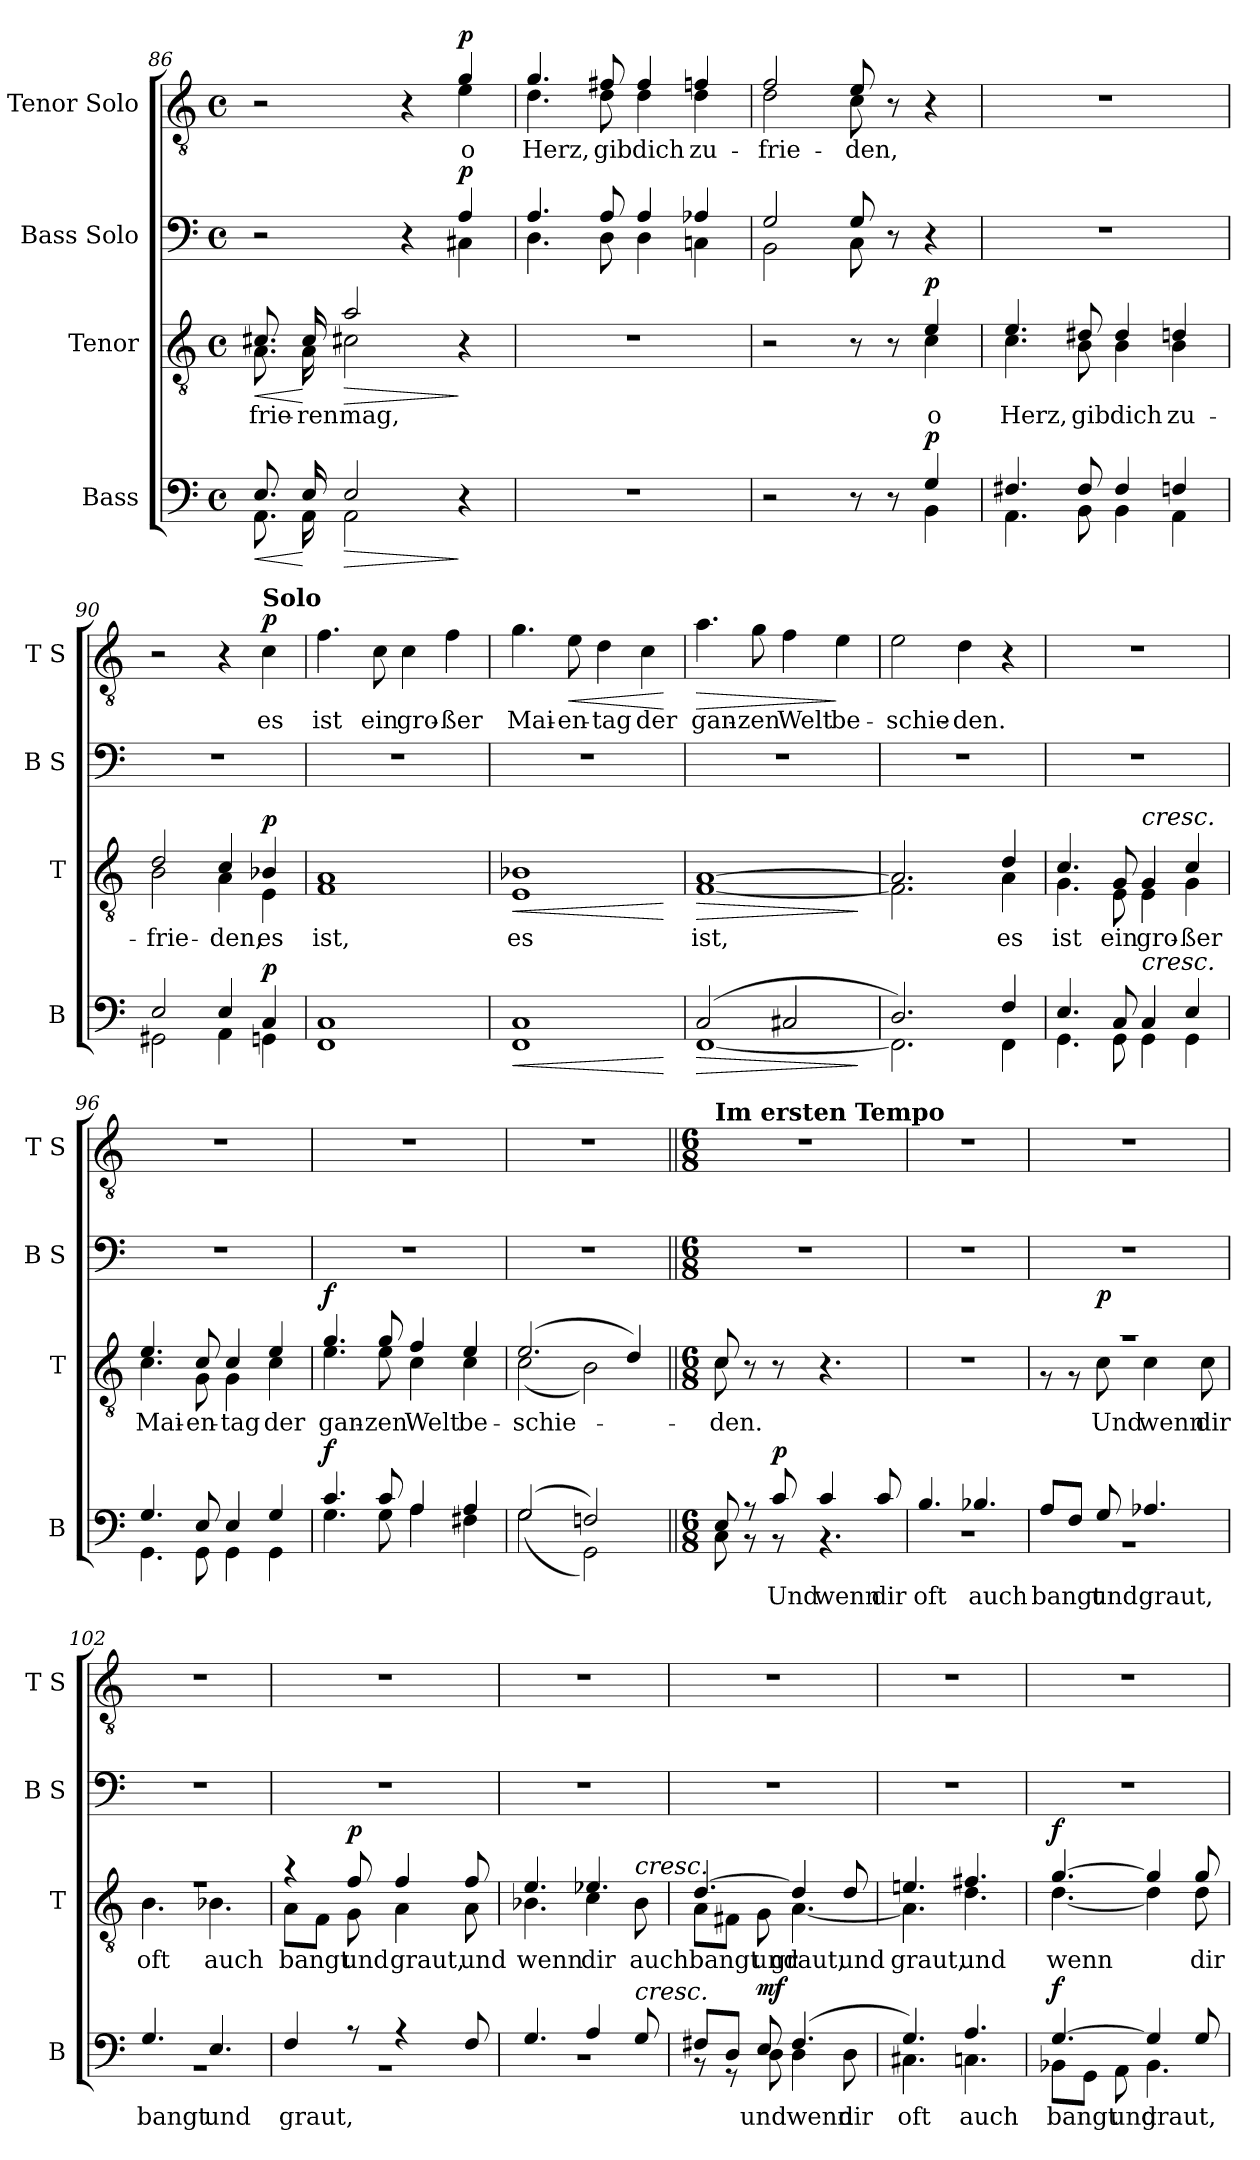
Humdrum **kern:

**kern	**text	**dynam	**kern	**text	**dynam	**kern	**dynam	**kern	**text	**dynam
*part4	*part4	*part4	*part3	*part3	*part3	*part2	*part2	*part1	*part1	*part1
*staff4	*staff4	*staff4	*staff3	*staff3	*staff3	*staff2	*staff2	*staff1	*staff1	*staff1
*I"Bass	*	*	*I"Tenor	*	*	*I"Bass Solo	*	*I"Tenor Solo	*	*
*I'B	*	*	*I'T	*	*	*I'B S	*	*I'T S	*	*
*clefF4	*	*	*clefGv2	*	*	*clefF4	*	*clefGv2	*	*
*k[]	*	*	*k[]	*	*	*k[]	*	*k[]	*	*
*M4/4	*	*	*M4/4	*	*	*M4/4	*	*M4/4	*	*
*met(c)	*	*	*met(c)	*	*	*met(c)	*	*met(c)	*	*
=86	=86	=86	=86	=86	=86	=86	=86	=86	=86	=86
!	!	!LO:HP:b	!	!	!LO:HP:b	!	!	!	!	!
*^	*	*	*^	*	*	*^	*	*^	*	*
8.E/	8.AA\	.	<	8.c#X/	8.A\	frie-	<	2r	2ryy	.	2r	2ryy	.	.
16E/	16AA\	.	[	16c#/	16A\	-ren	[	.	.	.	.	.	.	.
!	!	!	!LO:HP:b	!	!	!	!LO:HP:b	!	!	!	!	!	!	!
2E/	2AA\	.	>	2a/	2c#X\	mag,	>	.	.	.	.	.	.	.
.	.	.	.	.	.	.	.	4r	4ryy	.	4r	4ryy	.	.
!	!	!	!	!	!	!	!	!	!	!LO:DY:a	!	!	!	!LO:DY:a
4r	4ryy	.	]	4r	4ryy	.	]	4A/	4C#X\	p	4g/	4e\	o	p
*v	*v	*	*	*	*	*	*	*	*	*	*	*	*	*
*	*	*	*v	*v	*	*	*	*	*	*	*	*	*
=87	=87	=87	=87	=87	=87	=87	=87	=87	=87	=87	=87	=87
1r	.	.	1r	.	.	4.A/	4.D\	.	4.g/	4.d\	Herz,	.
.	.	.	.	.	.	8A/	8D\	.	8f#X/	8d\	gib	.
.	.	.	.	.	.	4A/	4D\	.	4f#/	4d\	dich	.
.	.	.	.	.	.	4A-X/	4Cn\	.	4fn/	4d\	zu-	.
=88	=88	=88	=88	=88	=88	=88	=88	=88	=88	=88	=88	=88
*^	*	*	*^	*	*	*	*	*	*	*	*	*
2r	2ryy	.	.	2r	2ryy	.	.	2G/	2BB\	.	2f/	2d\	-frie-	.
8r	8ryy	.	.	8r	8ryy	.	.	8G/	8C\	.	8e/	8c\	-den,	.
8r	8ryy	.	.	8r	8ryy	.	.	8r	8ryy	.	8r	8ryy	.	.
!	!	!	!LO:DY:a	!	!	!	!LO:DY:a	!	!	!	!	!	!	!
4G/	4BB\	.	p	4e/	4c\	o	p	4r	4ryy	.	4r	4ryy	.	.
*	*	*	*	*	*	*	*	*v	*v	*	*	*	*	*
*	*	*	*	*	*	*	*	*	*	*v	*v	*	*
=89	=89	=89	=89	=89	=89	=89	=89	=89	=89	=89	=89	=89
4.F#X/	4.AA\	.	.	4.e/	4.c\	Herz,	.	1r	.	1r	.	.
8F#/	8BB\	.	.	8d#X/	8B\	gib	.	.	.	.	.	.
4F#/	4BB\	.	.	4d#/	4B\	dich	.	.	.	.	.	.
4Fn/	4AA\	.	.	4dn/	4B\	zu-	.	.	.	.	.	.
!!LO:PB:g=z
=90	=90	=90	=90	=90	=90	=90	=90	=90	=90	=90	=90	=90
2E/	2GG#X\	.	.	2d/	2B\	-frie-	.	1r	.	2r	.	.
4E/	4AA\	.	.	4c/	4A\	-den,	.	.	.	4r	.	.
!	!	!	!	!	!	!	!	!	!	!LO:TX:a:B:t=Solo	!	!
!	!	!	!LO:DY:a	!	!	!	!LO:DY:a	!	!	!	!	!LO:DY:a
4C/	4GGn\	.	p	4B-X/	4E\	es	p	.	.	4c\	es	p
=91	=91	=91	=91	=91	=91	=91	=91	=91	=91	=91	=91	=91
1C	1FF	.	.	1A	1F	ist,	.	1r	.	4.f\	ist	.
.	.	.	.	.	.	.	.	.	.	8c\	ein	.
.	.	.	.	.	.	.	.	.	.	4c\	gro-	.
.	.	.	.	.	.	.	.	.	.	4f\	-ßer	.
=92	=92	=92	=92	=92	=92	=92	=92	=92	=92	=92	=92	=92
!	!	!	!LO:HP:b	!	!	!	!LO:HP:b	!	!	!	!	!
1C	1FF	.	<	1B-X	1E	es	<	1r	.	4.g\	Mai-	.
!	!	!	!	!	!	!	!	!	!	!	!	!LO:HP:b
.	.	.	.	.	.	.	.	.	.	8e\	-en-	<
.	.	.	.	.	.	.	.	.	.	4d\	-tag	.
.	.	.	.	.	.	.	.	.	.	4c\	der	.
*v	*v	*	*	*	*	*	*	*	*	*	*	*
*	*	*	*v	*v	*	*	*	*	*	*	*
.	.	[	.	.	[	.	.	.	.	[
=93	=93	=93	=93	=93	=93	=93	=93	=93	=93	=93
!	!	!LO:HP:b	!	!	!LO:HP:b	!	!	!	!	!LO:HP:b
*^	*	*	*^	*	*	*	*	*	*	*
(2C/	[1FF	.	>	[1A	[1F	ist,	>	1r	.	4.a\	gan-	>
.	.	.	.	.	.	.	.	.	.	8g\	-zen	.
2C#X/	.	.	.	.	.	.	.	.	.	4f\	Welt	.
.	.	.	.	.	.	.	.	.	.	4e\	be-	]
*v	*v	*	*	*	*	*	*	*	*	*	*	*
*	*	*	*v	*v	*	*	*	*	*	*	*
.	.	]	.	.	]	.	.	.	.	.
=94	=94	=94	=94	=94	=94	=94	=94	=94	=94	=94
*^	*	*	*^	*	*	*	*	*	*	*
2.D/)	2.FF\]	.	.	2.A/]	2.F\]	.	.	1r	.	2e\	-schie-	.
.	.	.	.	.	.	.	.	.	.	4d\	-den.	.
4F/	4FF\	.	.	4d/	4A\	es	.	.	.	4r	.	.
!!LO:LB:g=z
=95	=95	=95	=95	=95	=95	=95	=95	=95	=95	=95	=95	=95
4.E/	4.GG\	.	.	4.c/	4.G\	ist	.	1r	.	1r	.	.
8C/	8GG\	.	.	8G/	8E\	ein	.	.	.	.	.	.
!	!	!	!	!LO:TX:a:i:t=cresc.	!	!	!	!	!	!	!	!
!LO:TX:a:i:t=cresc.	!	!	!	!	!	!	!	!	!	!	!	!
4C/	4GG\	.	.	4G/	4E\	gro-	.	.	.	.	.	.
4E/	4GG\	.	.	4c/	4G\	-ßer	.	.	.	.	.	.
=96	=96	=96	=96	=96	=96	=96	=96	=96	=96	=96	=96	=96
4.G/	4.GG\	.	.	4.e/	4.c\	Mai-	.	1r	.	1r	.	.
8E/	8GG\	.	.	8c/	8G\	-en-	.	.	.	.	.	.
4E/	4GG\	.	.	4c/	4G\	-tag	.	.	.	.	.	.
4G/	4GG\	.	.	4e/	4c\	der	.	.	.	.	.	.
=97	=97	=97	=97	=97	=97	=97	=97	=97	=97	=97	=97	=97
!	!	!	!LO:DY:a	!	!	!	!LO:DY:a	!	!	!	!	!
4.c/	4.G\	.	f	4.g/	4.e\	gan-	f	1r	.	1r	.	.
8c/	8G\	.	.	8g/	8e\	-zen	.	.	.	.	.	.
4A/	4A\	.	.	4f/	4c\	Welt	.	.	.	.	.	.
4A/	4F#X\	.	.	4e/	4c\	be-	.	.	.	.	.	.
=98	=98	=98	=98	=98	=98	=98	=98	=98	=98	=98	=98	=98
(2G/	(2G\	.	.	(2.e/	(2c\	-schie-	.	1r	.	1r	.	.
2Fn/)	2GG\)	.	.	.	2B\)	.	.	.	.	.	.	.
.	.	.	.	4d/)	.	.	.	.	.	.	.	.
!!LO:LB:g=z
=99||	=99||	=99||	=99||	=99||	=99||	=99||	=99||	=99||	=99||	=99||	=99||	=99||
*M6/8	*	*	*	*M6/8	*	*	*	*M6/8	*	*M6/8	*	*
!	!	!	!	!	!	!	!	!	!	!LO:TX:a:B:t=Im ersten Tempo	!	!
8E/	8C\	.	.	8c/	8c\	-den.	.	2.r	.	2.r	.	.
8r	8r	.	.	8r	8ryy	.	.	.	.	.	.	.
!	!	!	!LO:DY:a	!	!	!	!	!	!	!	!	!
8c/	8r	Und	p	8r	8ryy	.	.	.	.	.	.	.
4c/	4.r	wenn	.	4.r	4.ryy	.	.	.	.	.	.	.
8c/	.	dir	.	.	.	.	.	.	.	.	.	.
*	*	*	*	*v	*v	*	*	*	*	*	*	*
=100	=100	=100	=100	=100	=100	=100	=100	=100	=100	=100	=100
4.B/	2.r	oft	.	2.r	.	.	2.r	.	2.r	.	.
4.B-X/	.	auch	.	.	.	.	.	.	.	.	.
=101	=101	=101	=101	=101	=101	=101	=101	=101	=101	=101	=101
*	*	*	*	*^	*	*	*	*	*	*	*
8A/L	2.r	bangt	.	2.r	8r	.	.	2.r	.	2.r	.	.
8F/J	.	.	.	.	8r	.	.	.	.	.	.	.
!	!	!	!	!	!	!	!LO:DY:b	!	!	!	!	!
8G/	.	und	.	.	8c\	Und	p	.	.	.	.	.
4.A-X/	.	graut,	.	.	4c\	wenn	.	.	.	.	.	.
.	.	.	.	.	8c\	dir	.	.	.	.	.	.
=102	=102	=102	=102	=102	=102	=102	=102	=102	=102	=102	=102	=102
4.G/	2.r	bangt	.	2.r	4.B\	oft	.	2.r	.	2.r	.	.
4.E/	.	und	.	.	4.B-X\	auch	.	.	.	.	.	.
!!LO:LB:g=z
=103	=103	=103	=103	=103	=103	=103	=103	=103	=103	=103	=103	=103
4F/	2.r	graut,	.	4r	8A\L	bangt	.	2.r	.	2.r	.	.
.	.	.	.	.	8F\J	.	.	.	.	.	.	.
!	!	!	!	!	!	!	!LO:DY:a	!	!	!	!	!
8r	.	.	.	8f/	8G\	und	p	.	.	.	.	.
4r	.	.	.	4f/	4A\	graut,	.	.	.	.	.	.
8F/	.	.	.	8f/	8A\	und	.	.	.	.	.	.
=104	=104	=104	=104	=104	=104	=104	=104	=104	=104	=104	=104	=104
4.G/	2.r	.	.	4.e/	4.B-X\	wenn	.	2.r	.	2.r	.	.
4A/	.	.	.	4.e-X/	4c\	dir	.	.	.	.	.	.
!	!	!	!	!	!LO:TX:a:i:t=cresc.	!	!	!	!	!	!	!
!LO:TX:a:i:t=cresc.	!	!	!	!	!	!	!	!	!	!	!	!
8G/	.	.	.	.	8B-\	auch	.	.	.	.	.	.
=105	=105	=105	=105	=105	=105	=105	=105	=105	=105	=105	=105	=105
8F#X/L	8r	.	.	[4.d/	8A\L	bangt	.	2.r	.	2.r	.	.
8D/J	8r	.	.	.	8F#X\J	.	.	.	.	.	.	.
!	!	!	!LO:DY:b	!	!	!	!	!	!	!	!	!
8E/	8D\	und	mf	.	8G\	und	.	.	.	.	.	.
(4.F#/	4D\	wenn	.	4d/]	[4.A\	graut,	.	.	.	.	.	.
.	8D\	dir	.	8d/	.	und	.	.	.	.	.	.
=106	=106	=106	=106	=106	=106	=106	=106	=106	=106	=106	=106	=106
4.G/)	4.C#X\	oft	.	4.en/	4.A\]	graut,	.	2.r	.	2.r	.	.
4.A/	4.Cn\	auch	.	4.f#X/	4.d\	und	.	.	.	.	.	.
!!LO:PB:g=z
=107	=107	=107	=107	=107	=107	=107	=107	=107	=107	=107	=107	=107
!	!	!	!LO:DY:a	!	!	!	!LO:DY:a	!	!	!	!	!
[4.G/	8BB-X\L	bangt	f	[4.g/	[4.d\	wenn	f	2.r	.	2.r	.	.
.	8GG\J	.	.	.	.	.	.	.	.	.	.	.
.	8AA\	und	.	.	.	.	.	.	.	.	.	.
4G/]	4.BB-\	graut,	.	4g/]	4d\]	.	.	.	.	.	.	.
8G/	.	.	.	8g/	8d\	dir	.	.	.	.	.	.
*v	*v	*	*	*	*	*	*	*	*	*	*	*
*	*	*	*v	*v	*	*	*	*	*	*	*
=	=	=	=	=	=	=	=	=	=	=
*-	*-	*-	*-	*-	*-	*-	*-	*-	*-	*-
